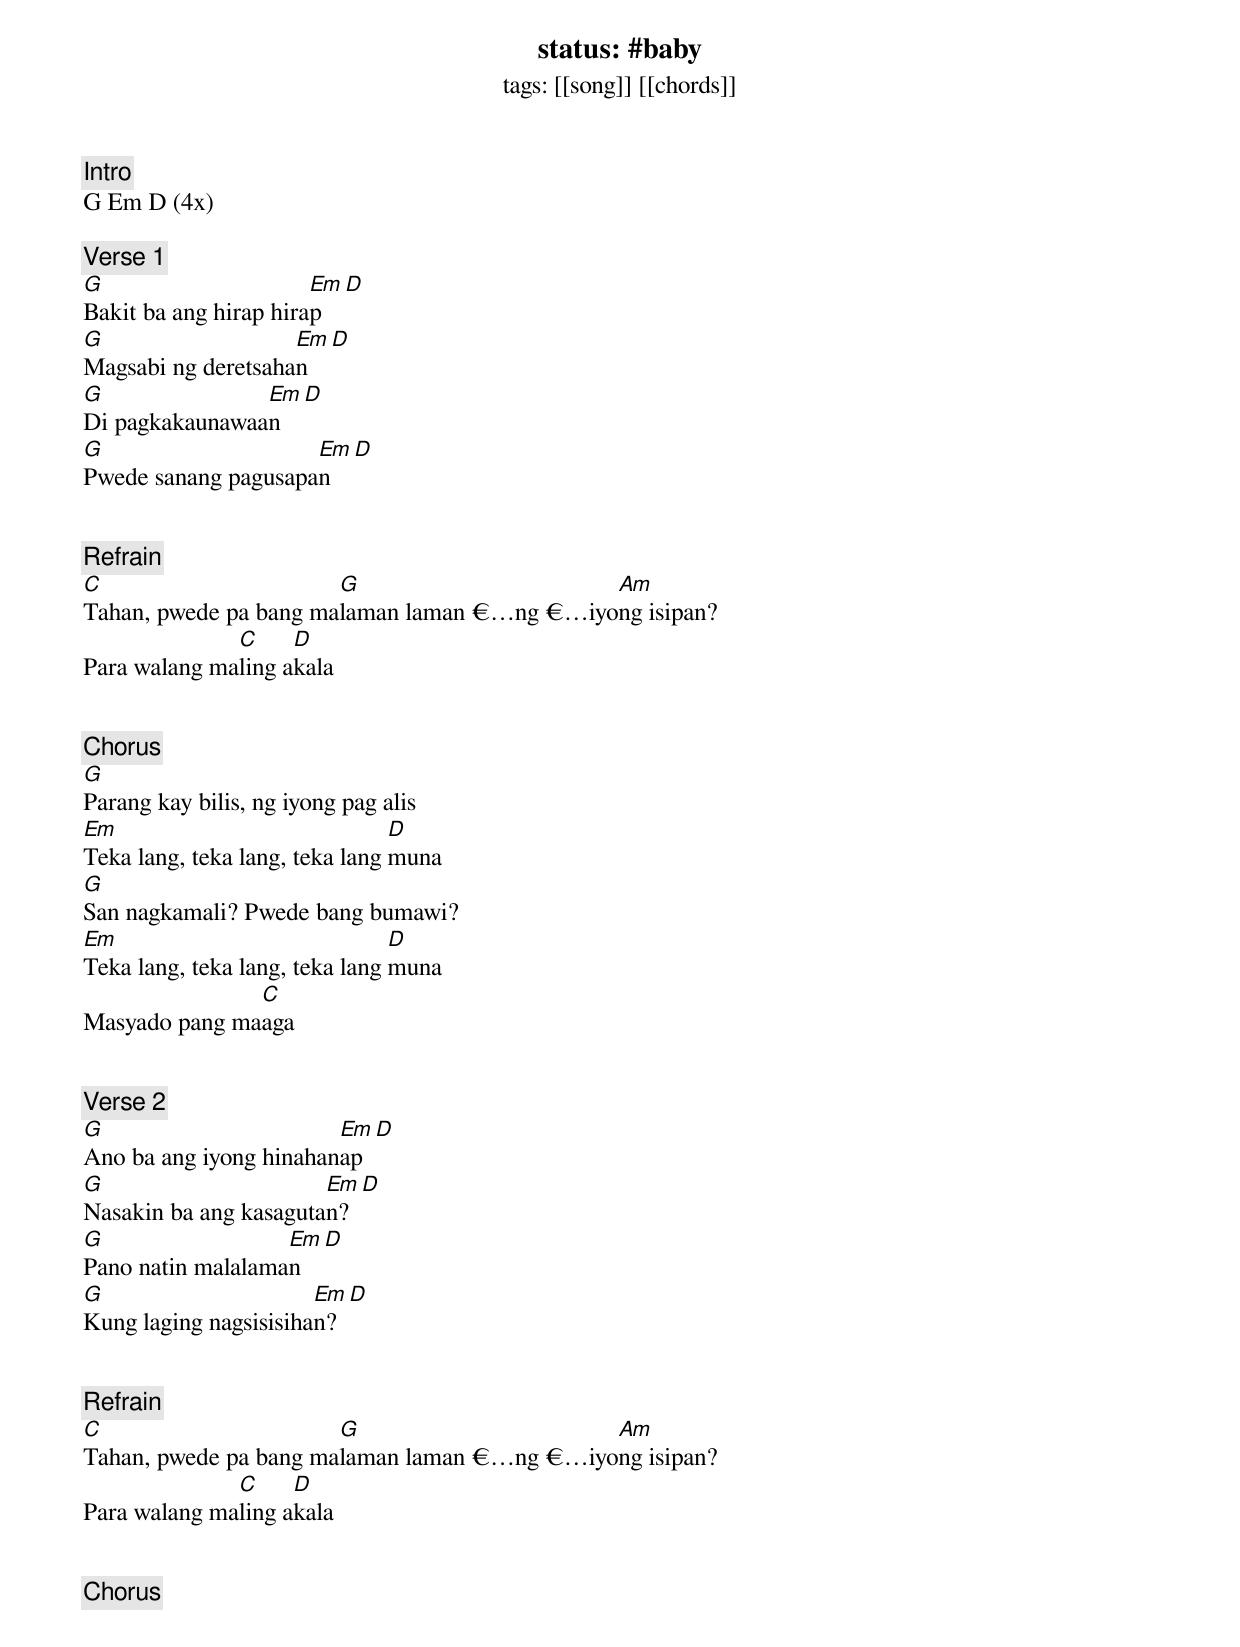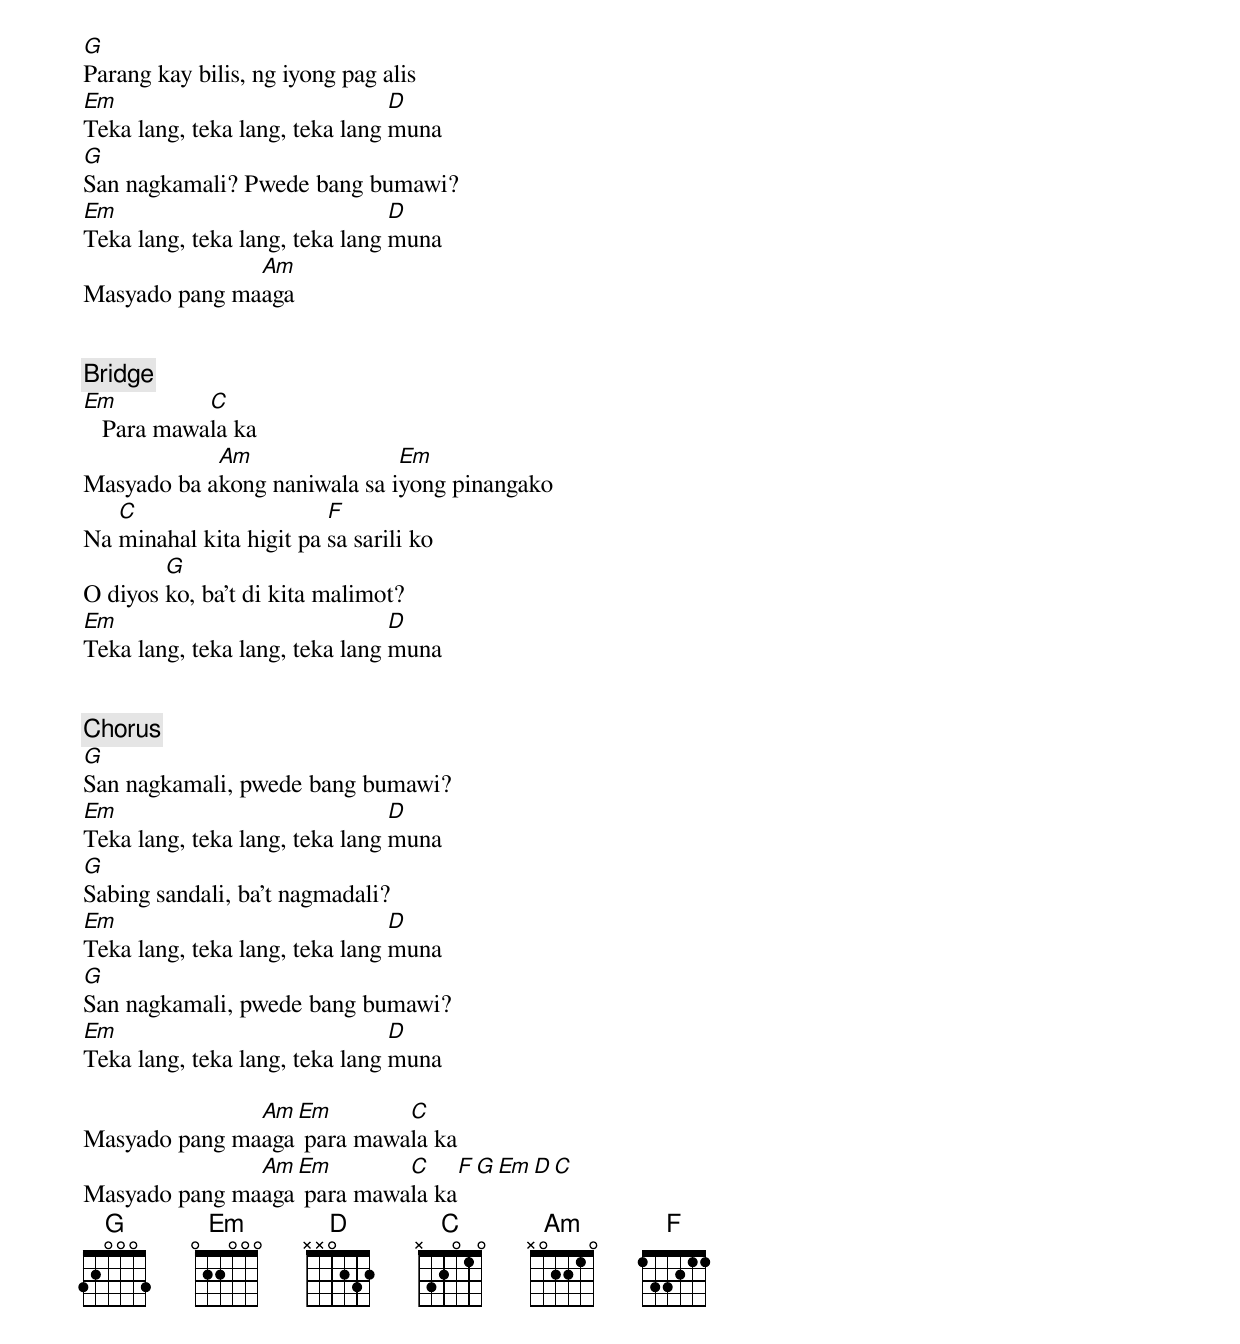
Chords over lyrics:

status: #baby
tags: [[song]] [[chords]]


[Intro]
G Em D (4x)

[Verse 1]
G                      Em D
Bakit ba ang hirap hirap
G                   Em D
Magsabi ng deretsahan
G               Em D
Di pagkakaunawaan
G                    Em D
Pwede sanang pagusapan


[Refrain]
C                      G                     Am
Tahan, pwede pa bang malaman laman ng iyong isipan?
              C     D
Para walang maling akala


[Chorus]
G
Parang kay bilis, ng iyong pag alis
Em                              D
Teka lang, teka lang, teka lang muna
G
San nagkamali? Pwede bang bumawi?
Em                              D
Teka lang, teka lang, teka lang muna
               C
Masyado pang maaga


[Verse 2]
G                       Em D
Ano ba ang iyong hinahanap
G                      Em D
Nasakin ba ang kasagutan?
G                  Em D
Pano natin malalaman
G                      Em D
Kung laging nagsisisihan?


[Refrain]
C                      G                     Am
Tahan, pwede pa bang malaman laman ng iyong isipan?
              C     D
Para walang maling akala


[Chorus]
G
Parang kay bilis, ng iyong pag alis
Em                              D
Teka lang, teka lang, teka lang muna
G
San nagkamali? Pwede bang bumawi?
Em                              D
Teka lang, teka lang, teka lang muna
               Am
Masyado pang maaga


[Bridge]
Em          C
   Para mawala ka
            Am                Em
Masyado ba akong naniwala sa iyong pinangako
   C                     F
Na minahal kita higit pa sa sarili ko
        G
O diyos ko, ba't di kita malimot?
Em                              D
Teka lang, teka lang, teka lang muna


[Chorus]
G
San nagkamali, pwede bang bumawi?
Em                              D
Teka lang, teka lang, teka lang muna
G
Sabing sandali, ba't nagmadali?
Em                              D
Teka lang, teka lang, teka lang muna
G
San nagkamali, pwede bang bumawi?
Em                              D
Teka lang, teka lang, teka lang muna

               Am Em        C
Masyado pang maaga para mawala ka
               Am Em        C    F   G Em D C
Masyado pang maaga para mawala ka
